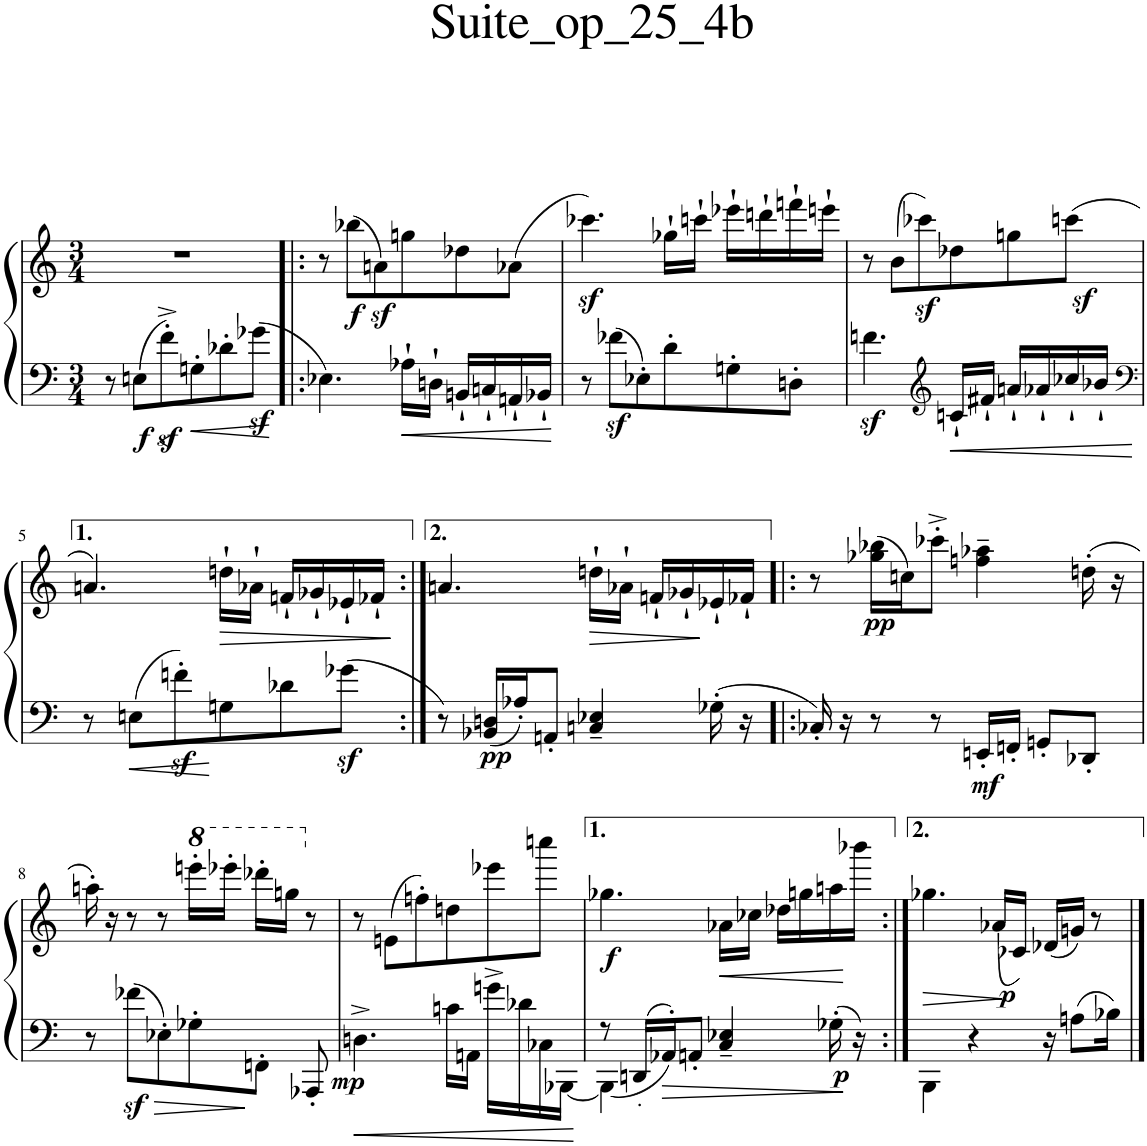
**kern	**text	**kern	**dynam
*part1	*part1	*part1	*part1
*staff2	*staff2	*staff1	*staff1/2
*I"Piano	*	*	*
*I'Pno.	*	*	*
*clefF4	*	*clefG2	*
*k[]	*	*k[]	*
*M3/4	*	*M3/4	*
=1	=1	=1	=1
8r	.	2.r	.
!	!	!	!LO:DY:b=2
8En\L	.	.	f
8fz<'^\	.	.	.
8Gn'\	.	.	.
8d-X'\	.	.	.
8g-Xz<\J	.	.	.
=2!|:	=2!|:	=2!|:	=2!|:
4.E-X\	.	8r	.
!	!	!	!LO:DY:b
.	.	(8bb-X\L	f
.	.	8anz<\)	.
16A-X`\LL	.	8ggn\	.
16Dn`\JJ	.	.	.
16BBn`/LL	.	8dd-X\	.
16Cn`/	.	.	.
16AAn`/	.	(8a-X\J	.
16BB-X`/JJ	.	.	.
=3	=3	=3	=3
8r	.	4.ccc-Xz<\)	.
8f-Xz<\L	.	.	.
8E-X'\	.	.	.
8d'\	.	16gg-X`\LL	.
.	.	16cccn`\JJ	.
8Gn'\	.	16eee-X`\LL	.
.	.	16dddn`\	.
8Dn'\J	.	16fffn`\	.
.	.	16eeen`\JJ	.
=4	=4	=4	=4
4.fnz<\	.	8r	.
.	.	(8b\L	.
.	.	8ccc-Xz<\)	.
*clefG2	*	*	*
16cn`/LL	.	8dd-X\	.
16f#X`/JJ	.	.	.
16an`/LL	.	8ggn\	.
16a-X`/	.	.	.
16cc-X`/	.	(8cccnz<\J	.
16b-X`/JJ	.	.	.
!!LO:LB:g=z
=5	=5	=5	=5
*clefF4	*	*	*
8r	.	4.an/)	.
8En\L	.	.	.
8fnz<'\	.	.	.
!	!	!	!LO:HP:b
8Gn\	.	16ddn`\LL	>
.	.	16a-X`\JJ	.
8d-X\	.	16fn`/LL	.
.	.	16g-X`/	.
8g-Xz<\J	.	16e-X`/	.
.	.	16f-X`/JJ	.
.	.	.	]
=6:|!	=6:|!	=6:|!	=6:|!
8r	.	4.an/	.
!	!	!	!LO:DY:b=2
16BB-X/ 16Dn/LL	.	.	pp
16A-X'/J	.	.	.
8AAn'/J	.	.	.
!	!	!	!LO:HP:b
4Cn/~ 4E-X/~	.	16ddn`\LL	>
.	.	16a-X`\JJ	.
.	.	16fn`/LL	.
.	.	16g-X`/	.
16G-X'\	.	16e-X`/	]
16r	.	16f-X`/JJ	.
=7!|:	=7!|:	=7!|:	=7!|:
16C-X'/	.	8r	.
16r	.	.	.
!	!	!	!LO:DY:b
8r	.	(16gg-X\ 16bb-X\LL	pp
.	.	16ccn\J)	.
8r	.	8ccc-X'^\J	.
!	!	!	!LO:DY:b=2
16EEn'/LL	.	4ffn\~ 4aa-X\~	mf
16FFn'/JJ	.	.	.
8GGn'/L	.	.	.
8DD-X'/J	.	(16ddn'\	.
.	.	16r	.
!!LO:LB:g=z
=8	=8	=8	=8
8r	.	16aan'\)	.
.	.	16r	.
8f-Xz<\L	.	8r	.
8E-X'\	.	8r	.
*	*	*8va	*
8G-X'\	.	16eeeen'\LL	.
.	.	16eeee-X'\JJ	.
8FFn'\J	.	16dddd-X'\LL	.
.	.	16gggn\JJ	.
*	*	*X8va	*
!	!	!	!LO:DY:b=2
8AAA-X'/	.	8r	mp
=9	=9	=9	=9
4.Dn^\	.	8r	.
.	.	(8en\L	.
.	.	8ffn'\)	.
16cn\LL	.	8ddn\	.
16AAn\JJ	.	.	.
16gn^\LL	.	8eee-X\	.
16d-X\	.	.	.
16C-X\	.	8ccccn\J	.
[16BBB-X\JJ	.	.	.
=10	=10	=10	=10
*^	*	*	*
!	!	!	!	!LO:DY:b
8r	4BBB-\]	.	4.gg-X\	f
!	!	!LO:LY:b	!	!
16DDn/LL	.	-.	.	.
16AA-X'/J	.	.	.	.
8AAn'/J	2ryy	.	.	.
!	!	!	!	!LO:HP:b
4C/~ 4E-X/~	.	.	16a-X\LL	<
.	.	.	16cc-X\JJ	.
.	.	.	16dd-X\LL	.
.	.	.	16ggn\	.
!	!	!	!	!LO:DY:b=2
16G-X'\	.	.	16aan\	p
16r	.	.	16bbb-X\JJ	[
*v	*v	*	*	*
=11:|!	=11:|!	=11:|!	=11:|!
!	!	!	!LO:HP:b
4BBB\	.	4.gg-X\	>
4r	.	.	.
!	!	!	!LO:DY:b
.	.	(16a-X/LL	p
.	.	16c-X/JJ)	]
16r	.	(16d-X/LL	.
8An\L	.	16gn/JJ)	.
.	.	8r	.
16B-X\Jk	.	.	.
==	==	==	==
*-	*-	*-	*-
